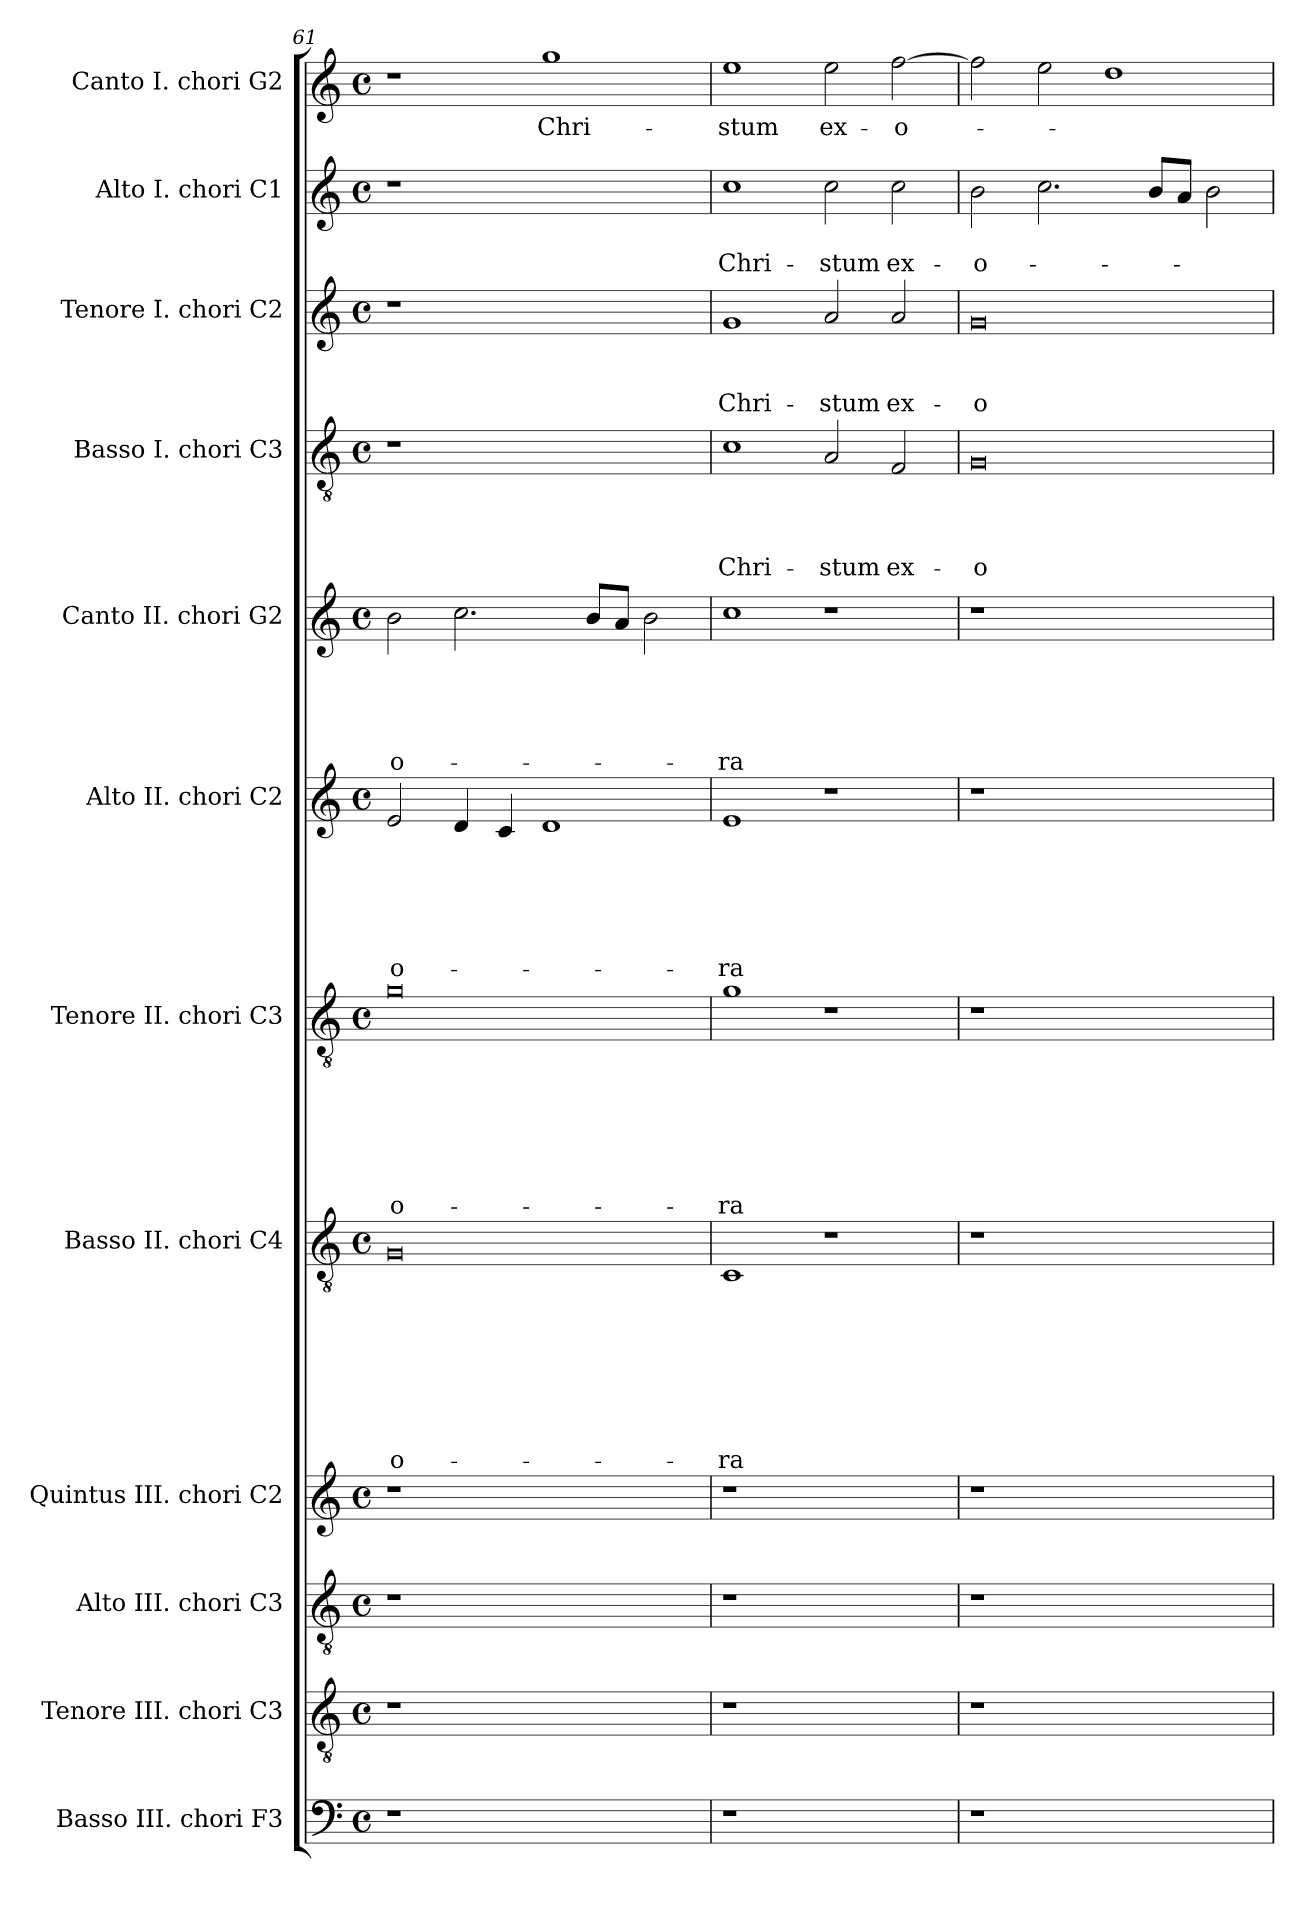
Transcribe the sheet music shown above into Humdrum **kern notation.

**kern	**kern	**kern	**kern	**kern	**text	**text	**text	**text	**text	**text	**text	**text	**kern	**text	**text	**text	**text	**text	**text	**text	**kern	**text	**text	**text	**text	**text	**text	**kern	**text	**text	**text	**text	**text	**kern	**text	**text	**text	**text	**kern	**text	**text	**text	**kern	**text	**text	**kern	**text
*part12	*part11	*part10	*part9	*part8	*part8	*part8	*part8	*part8	*part8	*part8	*part8	*part8	*part7	*part7	*part7	*part7	*part7	*part7	*part7	*part7	*part6	*part6	*part6	*part6	*part6	*part6	*part6	*part5	*part5	*part5	*part5	*part5	*part5	*part4	*part4	*part4	*part4	*part4	*part3	*part3	*part3	*part3	*part2	*part2	*part2	*part1	*part1
*staff12	*staff11	*staff10	*staff9	*staff8	*staff8	*staff8	*staff8	*staff8	*staff8	*staff8	*staff8	*staff8	*staff7	*staff7	*staff7	*staff7	*staff7	*staff7	*staff7	*staff7	*staff6	*staff6	*staff6	*staff6	*staff6	*staff6	*staff6	*staff5	*staff5	*staff5	*staff5	*staff5	*staff5	*staff4	*staff4	*staff4	*staff4	*staff4	*staff3	*staff3	*staff3	*staff3	*staff2	*staff2	*staff2	*staff1	*staff1
*I"Basso III. chori F3	*I"Tenore III. chori C3	*I"Alto III. chori C3	*I"Quintus  III. chori C2	*I"Basso II. chori C4	*	*	*	*	*	*	*	*	*I"Tenore II. chori C3	*	*	*	*	*	*	*	*I"Alto II. chori C2	*	*	*	*	*	*	*I"Canto II. chori G2	*	*	*	*	*	*I"Basso I. chori C3	*	*	*	*	*I"Tenore I. chori C2	*	*	*	*I"Alto I. chori C1	*	*	*I"Canto I. chori G2	*
*clefF4	*clefGv2	*clefGv2	*clefG2	*clefGv2	*	*	*	*	*	*	*	*	*clefGv2	*	*	*	*	*	*	*	*clefG2	*	*	*	*	*	*	*clefG2	*	*	*	*	*	*clefGv2	*	*	*	*	*clefG2	*	*	*	*clefG2	*	*	*clefG2	*
*k[]	*k[]	*k[]	*k[]	*k[]	*	*	*	*	*	*	*	*	*k[]	*	*	*	*	*	*	*	*k[]	*	*	*	*	*	*	*k[]	*	*	*	*	*	*k[]	*	*	*	*	*k[]	*	*	*	*k[]	*	*	*k[]	*
*C:	*C:	*C:	*C:	*C:	*	*	*	*	*	*	*	*	*C:	*	*	*	*	*	*	*	*C:	*	*	*	*	*	*	*C:	*	*	*	*	*	*C:	*	*	*	*	*C:	*	*	*	*C:	*	*	*C:	*
*M4/4	*M4/4	*M4/4	*M4/4	*M4/4	*	*	*	*	*	*	*	*	*M4/4	*	*	*	*	*	*	*	*M4/4	*	*	*	*	*	*	*M4/4	*	*	*	*	*	*M4/4	*	*	*	*	*M4/4	*	*	*	*M4/4	*	*	*M4/4	*
*met(c)	*met(c)	*met(c)	*met(c)	*met(c)	*	*	*	*	*	*	*	*	*met(c)	*	*	*	*	*	*	*	*met(c)	*	*	*	*	*	*	*met(c)	*	*	*	*	*	*met(c)	*	*	*	*	*met(c)	*	*	*	*met(c)	*	*	*met(c)	*
=61	=61	=61	=61	=61	=61	=61	=61	=61	=61	=61	=61	=61	=61	=61	=61	=61	=61	=61	=61	=61	=61	=61	=61	=61	=61	=61	=61	=61	=61	=61	=61	=61	=61	=61	=61	=61	=61	=61	=61	=61	=61	=61	=61	=61	=61	=61	=61
1r	1r	1r	1r	0G	.	.	.	.	.	.	.	-o-	0g	.	.	.	.	.	.	-o-	2e/	.	.	.	.	.	-o-	2b\	.	.	.	.	-o-	1r	.	.	.	.	1r	.	.	.	1r	.	.	1r	.
.	.	.	.	.	.	.	.	.	.	.	.	.	.	.	.	.	.	.	.	.	4d/	.	.	.	.	.	.	2.cc\	.	.	.	.	.	.	.	.	.	.	.	.	.	.	.	.	.	.	.
.	.	.	.	.	.	.	.	.	.	.	.	.	.	.	.	.	.	.	.	.	4c/	.	.	.	.	.	.	.	.	.	.	.	.	.	.	.	.	.	.	.	.	.	.	.	.	.	.
1ryy	1ryy	1ryy	1ryy	.	.	.	.	.	.	.	.	.	.	.	.	.	.	.	.	.	1d	.	.	.	.	.	.	.	.	.	.	.	.	1ryy	.	.	.	.	1ryy	.	.	.	1ryy	.	.	1gg	Chri-
.	.	.	.	.	.	.	.	.	.	.	.	.	.	.	.	.	.	.	.	.	.	.	.	.	.	.	.	8b/L	.	.	.	.	.	.	.	.	.	.	.	.	.	.	.	.	.	.	.
.	.	.	.	.	.	.	.	.	.	.	.	.	.	.	.	.	.	.	.	.	.	.	.	.	.	.	.	8a/J	.	.	.	.	.	.	.	.	.	.	.	.	.	.	.	.	.	.	.
.	.	.	.	.	.	.	.	.	.	.	.	.	.	.	.	.	.	.	.	.	.	.	.	.	.	.	.	2b\	.	.	.	.	.	.	.	.	.	.	.	.	.	.	.	.	.	.	.
=62	=62	=62	=62	=62	=62	=62	=62	=62	=62	=62	=62	=62	=62	=62	=62	=62	=62	=62	=62	=62	=62	=62	=62	=62	=62	=62	=62	=62	=62	=62	=62	=62	=62	=62	=62	=62	=62	=62	=62	=62	=62	=62	=62	=62	=62	=62	=62
1r	1r	1r	1r	1C	.	.	.	.	.	.	.	-ra	1g	.	.	.	.	.	.	-ra	1e	.	.	.	.	.	-ra	1cc	.	.	.	.	-ra	1c	.	.	.	Chri-	1g	.	.	Chri-	1cc	.	Chri-	1ee	-stum
1ryy	1ryy	1ryy	1ryy	1r	.	.	.	.	.	.	.	.	1r	.	.	.	.	.	.	.	1r	.	.	.	.	.	.	1r	.	.	.	.	.	2A/	.	.	.	-stum	2a/	.	.	-stum	2cc\	.	-stum	2ee\	ex-
.	.	.	.	.	.	.	.	.	.	.	.	.	.	.	.	.	.	.	.	.	.	.	.	.	.	.	.	.	.	.	.	.	.	2F/	.	.	.	ex-	2a/	.	.	ex-	2cc\	.	ex-	[2ff\	-o-
=63	=63	=63	=63	=63	=63	=63	=63	=63	=63	=63	=63	=63	=63	=63	=63	=63	=63	=63	=63	=63	=63	=63	=63	=63	=63	=63	=63	=63	=63	=63	=63	=63	=63	=63	=63	=63	=63	=63	=63	=63	=63	=63	=63	=63	=63	=63	=63
1r	1r	1r	1r	1r	.	.	.	.	.	.	.	.	1r	.	.	.	.	.	.	.	1r	.	.	.	.	.	.	1r	.	.	.	.	.	0G	.	.	.	-o-	0g	.	.	-o-	2b\	.	-o-	2ff\]	.
.	.	.	.	.	.	.	.	.	.	.	.	.	.	.	.	.	.	.	.	.	.	.	.	.	.	.	.	.	.	.	.	.	.	.	.	.	.	.	.	.	.	.	2.cc\	.	.	2ee\	.
1ryy	1ryy	1ryy	1ryy	1ryy	.	.	.	.	.	.	.	.	1ryy	.	.	.	.	.	.	.	1ryy	.	.	.	.	.	.	1ryy	.	.	.	.	.	.	.	.	.	.	.	.	.	.	.	.	.	1dd	.
.	.	.	.	.	.	.	.	.	.	.	.	.	.	.	.	.	.	.	.	.	.	.	.	.	.	.	.	.	.	.	.	.	.	.	.	.	.	.	.	.	.	.	8b/L	.	.	.	.
.	.	.	.	.	.	.	.	.	.	.	.	.	.	.	.	.	.	.	.	.	.	.	.	.	.	.	.	.	.	.	.	.	.	.	.	.	.	.	.	.	.	.	8a/J	.	.	.	.
.	.	.	.	.	.	.	.	.	.	.	.	.	.	.	.	.	.	.	.	.	.	.	.	.	.	.	.	.	.	.	.	.	.	.	.	.	.	.	.	.	.	.	2b\	.	.	.	.
=	=	=	=	=	=	=	=	=	=	=	=	=	=	=	=	=	=	=	=	=	=	=	=	=	=	=	=	=	=	=	=	=	=	=	=	=	=	=	=	=	=	=	=	=	=	=	=
*-	*-	*-	*-	*-	*-	*-	*-	*-	*-	*-	*-	*-	*-	*-	*-	*-	*-	*-	*-	*-	*-	*-	*-	*-	*-	*-	*-	*-	*-	*-	*-	*-	*-	*-	*-	*-	*-	*-	*-	*-	*-	*-	*-	*-	*-	*-	*-
